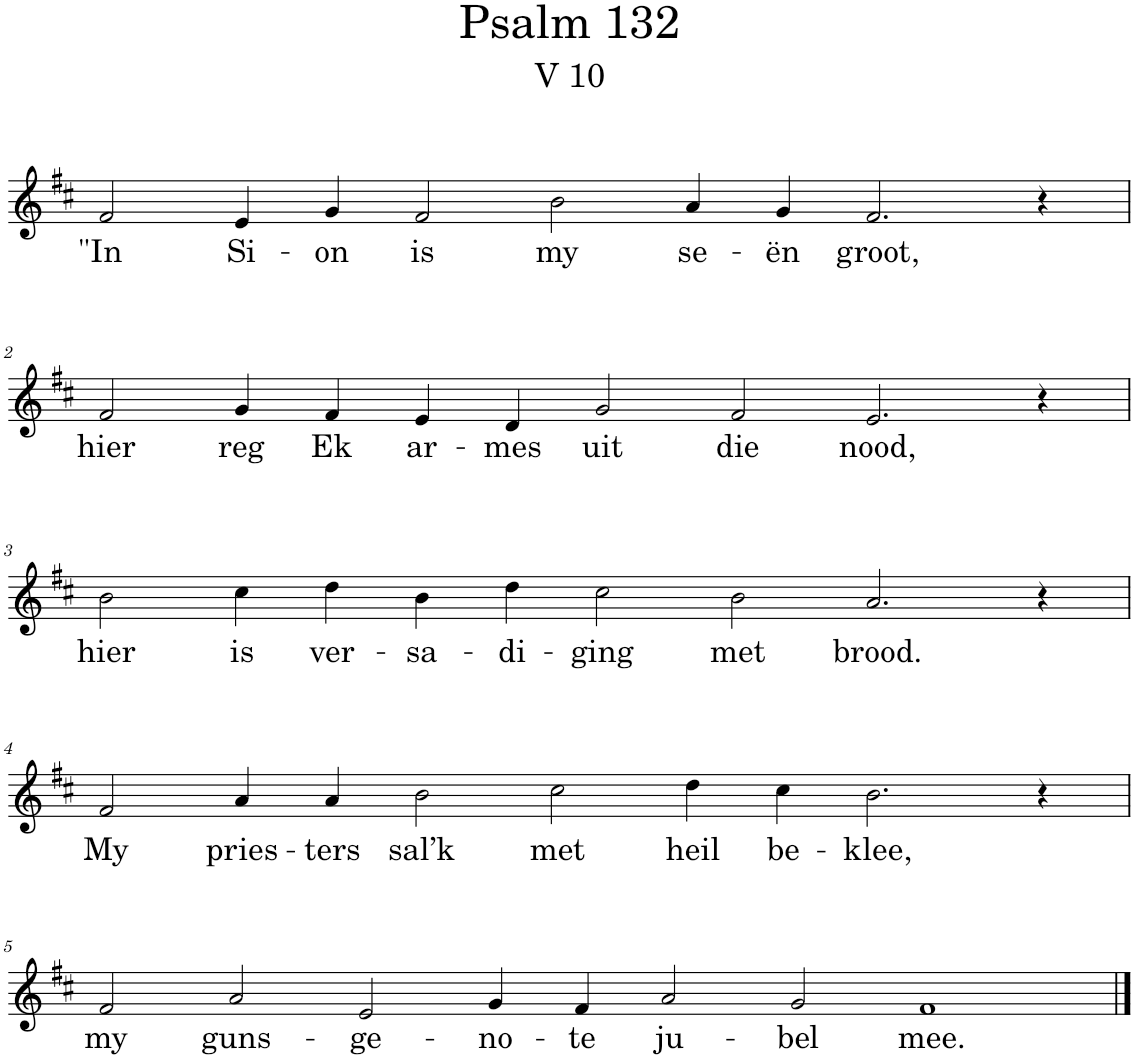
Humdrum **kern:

**kern	**text
*part1	*part1
*staff1	*staff1
*I"Pipe Organ	*
*I'Org.	*
*clefG2	*
*k[f#c#]	*
*M14/4	*
=1	=1
!	!LO:LY:b
2f#/	"In
!	!LO:LY:b
4e/	Si-
!	!LO:LY:b
4g/	-on
!	!LO:LY:b
2f#/	is
!	!LO:LY:b
2b\	my
!	!LO:LY:b
4a/	se-
!	!LO:LY:b
4g/	-ën
!	!LO:LY:b
2.f#/	groot,
4r	.
!!LO:LB:g=z
=2	=2
!	!LO:LY:b
2f#/	hier
!	!LO:LY:b
4g/	reg
!	!LO:LY:b
4f#/	Ek
!	!LO:LY:b
4e/	ar-
!	!LO:LY:b
4d/	-mes
!	!LO:LY:b
2g/	uit
!	!LO:LY:b
2f#/	die
!	!LO:LY:b
2.e/	nood,
4r	.
!!LO:LB:g=z
=3	=3
!	!LO:LY:b
2b\	hier
!	!LO:LY:b
4cc#\	is
!	!LO:LY:b
4dd\	ver-
!	!LO:LY:b
4b\	-sa-
!	!LO:LY:b
4dd\	-di-
!	!LO:LY:b
2cc#\	-ging
!	!LO:LY:b
2b\	met
!	!LO:LY:b
2.a/	brood.
4r	.
!!LO:LB:g=z
=4	=4
!	!LO:LY:b
2f#/	My
!	!LO:LY:b
4a/	pries-
!	!LO:LY:b
4a/	-ters
!	!LO:LY:b
2b\	sal’k
!	!LO:LY:b
2cc#\	met
!	!LO:LY:b
4dd\	heil
!	!LO:LY:b
4cc#\	be-
!	!LO:LY:b
2.b\	-klee,
4r	.
!!LO:LB:g=z
=5	=5
*M16/4	*
!	!LO:LY:b
2f#/	my
!	!LO:LY:b
2a/	guns-
!	!LO:LY:b
2e/	-ge-
!	!LO:LY:b
4g/	-no-
!	!LO:LY:b
4f#/	-te
!	!LO:LY:b
2a/	ju-
!	!LO:LY:b
2g/	-bel
!	!LO:LY:b
1f#	mee.
==	==
*-	*-
